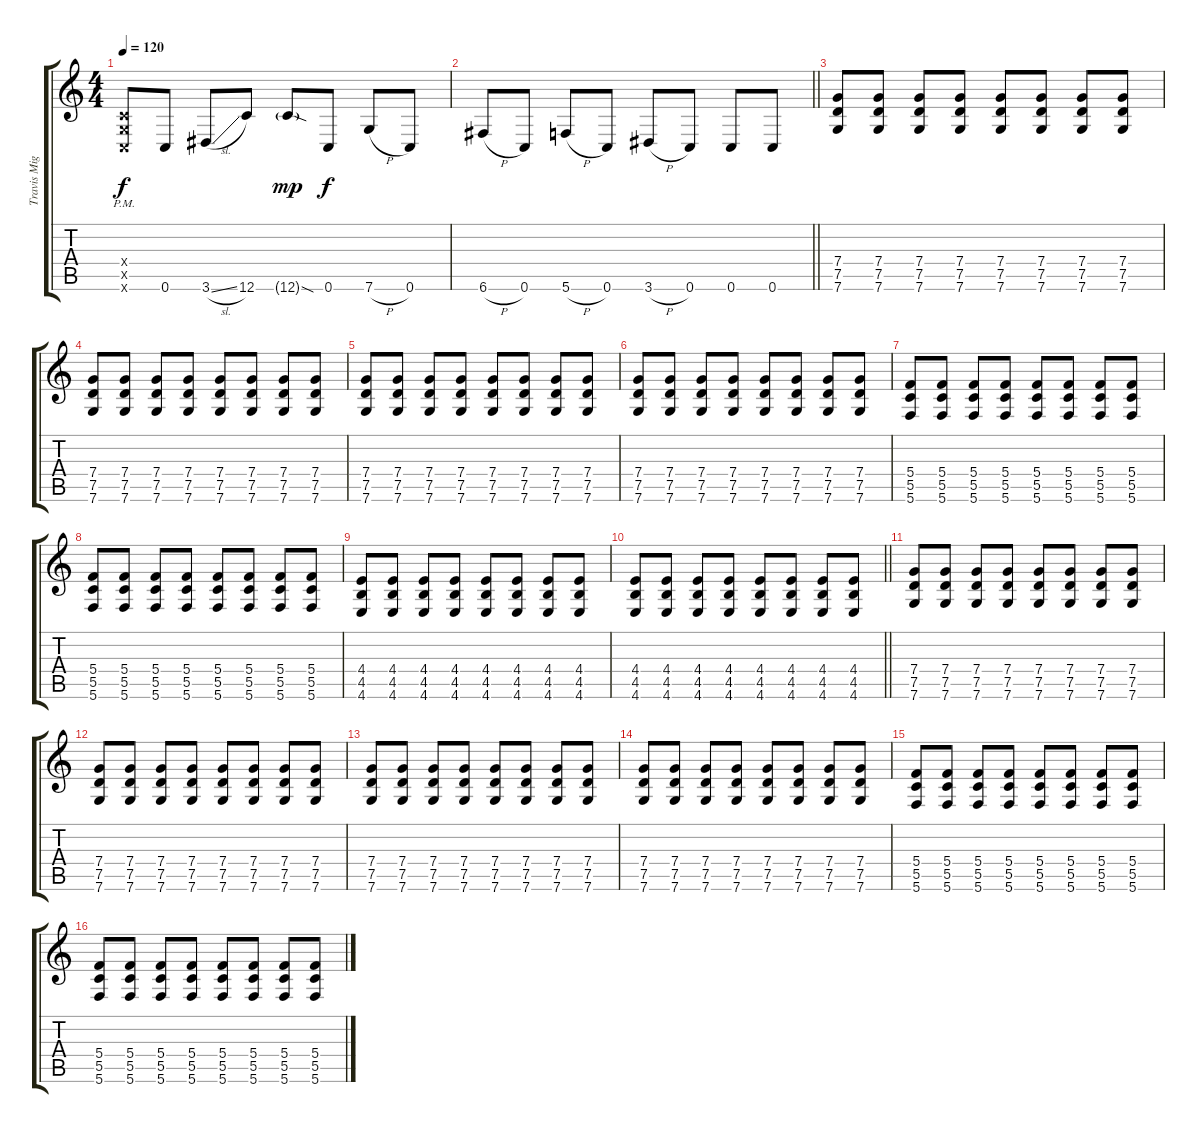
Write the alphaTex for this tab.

\track ("Travis Miguel" "Travis Mig") {instrument distortionguitar}
\staff {score tabs}
\tuning (D4 A3 F3 C3 G2 C2) {hide}
\ts (4 4)
\tempo 120
\clef g2
\ks c
(0.4{x} 0.5{x} 0.6{pm x}).8{dy f} 0.6.8 3.6{sl}.8 12.6.8 12.6{sod g}.8{dy mp} 0.6.8{dy f} 7.6{h}.8 0.6.8 |
\barLineRight lightlight
6.6{h}.8 0.6.8 5.6{h}.8 0.6.8 3.6{h}.8 0.6.8 0.6.8 0.6.8 |
(7.4 7.5 7.6).8 (7.4 7.5 7.6).8 (7.4 7.5 7.6).8 (7.4 7.5 7.6).8 (7.4 7.5 7.6).8 (7.4 7.5 7.6).8 (7.4 7.5 7.6).8 (7.4 7.5 7.6).8 |
(7.4 7.5 7.6).8 (7.4 7.5 7.6).8 (7.4 7.5 7.6).8 (7.4 7.5 7.6).8 (7.4 7.5 7.6).8 (7.4 7.5 7.6).8 (7.4 7.5 7.6).8 (7.4 7.5 7.6).8 |
(7.4 7.5 7.6).8 (7.4 7.5 7.6).8 (7.4 7.5 7.6).8 (7.4 7.5 7.6).8 (7.4 7.5 7.6).8 (7.4 7.5 7.6).8 (7.4 7.5 7.6).8 (7.4 7.5 7.6).8 |
(7.4 7.5 7.6).8 (7.4 7.5 7.6).8 (7.4 7.5 7.6).8 (7.4 7.5 7.6).8 (7.4 7.5 7.6).8 (7.4 7.5 7.6).8 (7.4 7.5 7.6).8 (7.4 7.5 7.6).8 |
(5.4 5.5 5.6).8 (5.4 5.5 5.6).8 (5.4 5.5 5.6).8 (5.4 5.5 5.6).8 (5.4 5.5 5.6).8 (5.4 5.5 5.6).8 (5.4 5.5 5.6).8 (5.4 5.5 5.6).8 |
(5.4 5.5 5.6).8 (5.4 5.5 5.6).8 (5.4 5.5 5.6).8 (5.4 5.5 5.6).8 (5.4 5.5 5.6).8 (5.4 5.5 5.6).8 (5.4 5.5 5.6).8 (5.4 5.5 5.6).8 |
(4.4 4.5 4.6).8 (4.4 4.5 4.6).8 (4.4 4.5 4.6).8 (4.4 4.5 4.6).8 (4.4 4.5 4.6).8 (4.4 4.5 4.6).8 (4.4 4.5 4.6).8 (4.4 4.5 4.6).8 |
\barLineRight lightlight
(4.4 4.5 4.6).8 (4.4 4.5 4.6).8 (4.4 4.5 4.6).8 (4.4 4.5 4.6).8 (4.4 4.5 4.6).8 (4.4 4.5 4.6).8 (4.4 4.5 4.6).8 (4.4 4.5 4.6).8 |
(7.4 7.5 7.6).8 (7.4 7.5 7.6).8 (7.4 7.5 7.6).8 (7.4 7.5 7.6).8 (7.4 7.5 7.6).8 (7.4 7.5 7.6).8 (7.4 7.5 7.6).8 (7.4 7.5 7.6).8 |
(7.4 7.5 7.6).8 (7.4 7.5 7.6).8 (7.4 7.5 7.6).8 (7.4 7.5 7.6).8 (7.4 7.5 7.6).8 (7.4 7.5 7.6).8 (7.4 7.5 7.6).8 (7.4 7.5 7.6).8 |
(7.4 7.5 7.6).8 (7.4 7.5 7.6).8 (7.4 7.5 7.6).8 (7.4 7.5 7.6).8 (7.4 7.5 7.6).8 (7.4 7.5 7.6).8 (7.4 7.5 7.6).8 (7.4 7.5 7.6).8 |
(7.4 7.5 7.6).8 (7.4 7.5 7.6).8 (7.4 7.5 7.6).8 (7.4 7.5 7.6).8 (7.4 7.5 7.6).8 (7.4 7.5 7.6).8 (7.4 7.5 7.6).8 (7.4 7.5 7.6).8 |
(5.4 5.5 5.6).8 (5.4 5.5 5.6).8 (5.4 5.5 5.6).8 (5.4 5.5 5.6).8 (5.4 5.5 5.6).8 (5.4 5.5 5.6).8 (5.4 5.5 5.6).8 (5.4 5.5 5.6).8 |
(5.4 5.5 5.6).8 (5.4 5.5 5.6).8 (5.4 5.5 5.6).8 (5.4 5.5 5.6).8 (5.4 5.5 5.6).8 (5.4 5.5 5.6).8 (5.4 5.5 5.6).8 (5.4 5.5 5.6).8
